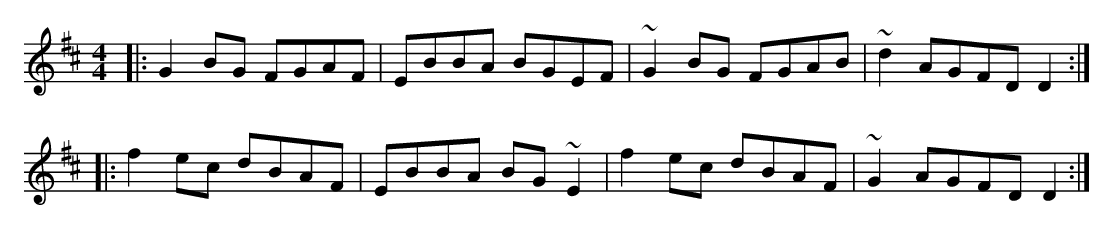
X:1
M:4/4
K:D
|:G2 BG FGAF|EBBA BGEF|~G2 BG FGAB|~d2 AGFD D2:|
|:f2 ec dBAF|EBBA BG ~E2|f2 ec dBAF|~G2 AGFD D2:|
